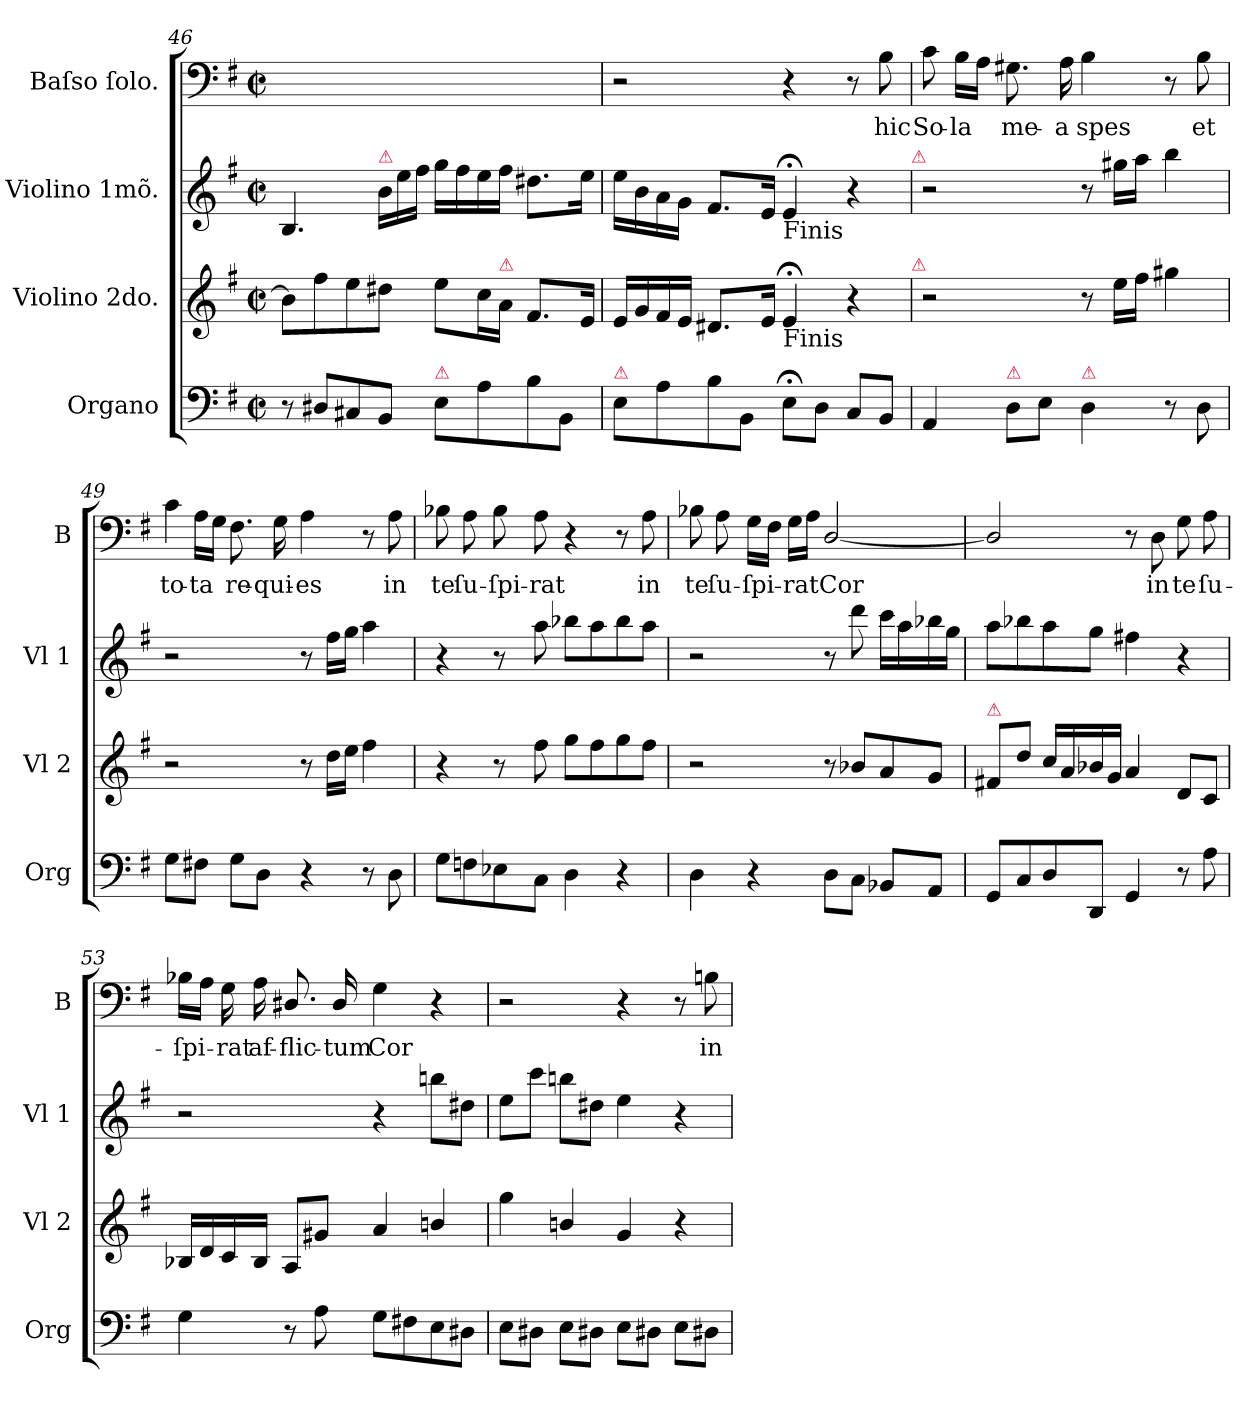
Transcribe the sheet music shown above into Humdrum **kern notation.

**kern	**kern	**dynam	**kern	**kern	**text
*part4	*part3	*part3	*part2	*part1	*part1
*staff4	*staff3	*staff3	*staff2	*staff1	*staff1
*I"Organo	*I"Violino 2do.	*	*I"Violino 1mõ.	*I"Baſso ſolo.	*
*I'Org	*I'Vl 2	*	*I'Vl 1	*I'B	*
*clefF4	*clefG2	*	*clefG2	*clefF4	*
*k[f#]	*k[f#]	*	*k[f#]	*k[f#]	*
*G:	*G:	*	*G:	*G:	*
*M2/2	*M2/2	*	*M2/2	*M2/2	*
*met(c|)	*met(c|)	*	*met(c|)	*met(c|)	*
=46	=46	=46	=46	=46	=46
8r	8b\L]	.	4.B/	1ryy	.
8D#X/L	8ff#\	.	.	.	.
8C#X/	8ee\	.	.	.	.
*	*	*	*Xtuplet	*	*
!	!	!	!LO:TX:a:color=crimson:t=⚠	!	!
8BB/J	8dd#X\J	.	24b\LL	.	.
.	.	.	24ee\	.	.
.	.	.	24ff#\JJ	.	.
!LO:TX:a:color=crimson:t=⚠	!	!	!	!	!
8E\L	8ee\L	.	16gg\LL	.	.
.	.	.	16ff#\	.	.
8A\	16cc\L	.	16ee\	.	.
!	!LO:TX:a:color=crimson:t=⚠	!	!	!	!
.	16a\JJ	.	16ff#\JJ	.	.
8B\	8.f#/L	.	8.dd#X\L	.	.
8BB/J	.	.	.	.	.
.	16e/Jk	.	16ee\Jk	.	.
=47	=47	=47	=47	=47	=47
!LO:TX:a:color=crimson:t=⚠	!	!	!	!	!
8E\L	16e/LL	.	16ee\LL	2r	.
.	16g/	.	16b\	.	.
8A\	16f#/	.	16a\	.	.
.	16e/JJ	.	16g\JJ	.	.
8B\	8.d#X/L	.	8.f#/L	.	.
8BB/J	.	.	.	.	.
.	16e/Jk	.	16e/Jk	.	.
!	!	!	!LO:TX:b:t=Finis	!	!
!	!LO:TX:b:t=Finis	!	!	!	!
8E;<;\L	4e;</	.	4e;</	4r	.
8D\J	.	.	.	.	.
8C/L	4r	.	4r	8r	.
8BB/J	.	.	.	8B\	hic
!	!	!	!LO:TX:a:color=crimson:t=⚠	!	!
!	!LO:TX:a:color=crimson:t=⚠	!	!	!	!
=48	=48	=48	=48	=48	=48
4AA/	2r	.	2r	8c\	So-
.	.	.	.	16B\LL	-la
.	.	.	.	16A\JJ	.
!LO:TX:a:color=crimson:t=⚠	!	!	!	!	!
8D\L	.	.	.	8.G#X\	me-
8E\J	.	.	.	.	.
.	.	.	.	16A\	-a
!LO:TX:a:color=crimson:t=⚠	!	!	!	!	!
4D\	8r	.	8r	4B\	spes
.	16ee\LL	.	16gg#X\LL	.	.
.	16ff#\JJ	.	16aa\JJ	.	.
8r	4gg#X\	.	4bb\	8r	.
8D\	.	.	.	8B\	et
=49	=49	=49	=49	=49	=49
!	!	!	!	!LO:N:vis=4	!
8G\L	2r	.	2r	8c\	to-
8F#X\J	.	.	.	16A\LL	-ta
.	.	.	.	16G\JJ	.
8G\L	.	.	.	8.F#\	re-
8D\J	.	.	.	.	.
.	.	.	.	16G\	-qui-
4r	8r	.	8r	4A\	-es
.	16dd\LL	.	16ff#\LL	.	.
.	16ee\JJ	.	16gg\JJ	.	.
8r	4ff#\	.	4aa\	8r	.
8D\	.	.	.	8A\	in
=50	=50	=50	=50	=50	=50
8G\L	4r	.	4r	8B-X\	te
8Fn\	.	.	.	8A\	ſu-
8E-X\	8r	.	8r	8B-\	-ſpi-
8C\J	8ff#\	.	8aa\	8A\	-rat
4D\	8gg\L	.	8bb-X\L	4r	.
.	8ff#\	.	8aa\	.	.
4r	8gg\	.	8bb-\	8r	.
.	8ff#\J	.	8aa\J	8A\	in
=51	=51	=51	=51	=51	=51
4D\	2r	.	2r	8B-X\	te
.	.	.	.	8A\	ſu-
4r	.	.	.	16G\LL	-ſpi-
.	.	.	.	16F#\JJ	.
.	.	.	.	16G\LL	-rat
.	.	.	.	16A\JJ	.
8D\L	8r	.	8r	[2D/	Cor
8C\J	8b-X/L	.	8ddd\	.	.
8BB-X/L	8a/	.	16ccc\LL	.	.
.	.	.	16aa\	.	.
8AA/J	8g/J	.	16bb-X\	.	.
.	.	.	16gg\JJ	.	.
=52	=52	=52	=52	=52	=52
!	!LO:TX:a:color=crimson:t=⚠	!	!	!	!
8GG/L	8f#X/L	.	8aa\L	2D/]	.
8C/	8dd\J	.	8bb-X\	.	.
8D/	16cc/LL	.	8aa\	.	.
.	16a/	.	.	.	.
8DD/J	16b-X/	.	8gg\J	.	.
.	16g/JJ	.	.	.	.
!	!	!LO:DY:b	!	!	!
4GG/	4a/	pian	4ff#X\	8r	.
.	.	.	.	8D\	in
8r	8d/L	.	4r	8G\	te
8A\	8c/J	.	.	8A\	ſu-
=53	=53	=53	=53	=53	=53
4G\	16B-X/LL	.	2r	16B-X\LL	-ſpi-
.	16d/	.	.	16A\JJ	.
.	16c/	.	.	16G\	-rat
.	16B-/JJ	.	.	16A\	af-
8r	8A/L	.	.	8.D#X/	-flic-
8A\	8g#X/J	.	.	.	.
.	.	.	.	16D#/	-tum
8G\L	4a/	.	4r	4G\	Cor
8F#X\	.	.	.	.	.
8E\	4bn/	.	8bbn\L	4r	.
8D#X\J	.	.	8dd#X\J	.	.
=54	=54	=54	=54	=54	=54
8E\L	4gg\	.	8ee\L	2r	.
8D#X\J	.	.	8ccc\J	.	.
8E\L	4bn/	.	8bbn\L	.	.
8D#X\J	.	.	8dd#X\J	.	.
8E\L	4g/	.	4ee\	4r	.
8D#X\J	.	.	.	.	.
8E\L	4r	.	4r	8r	.
8D#X\J	.	.	.	8Bn\	in
=	=	=	=	=	=
*-	*-	*-	*-	*-	*-
